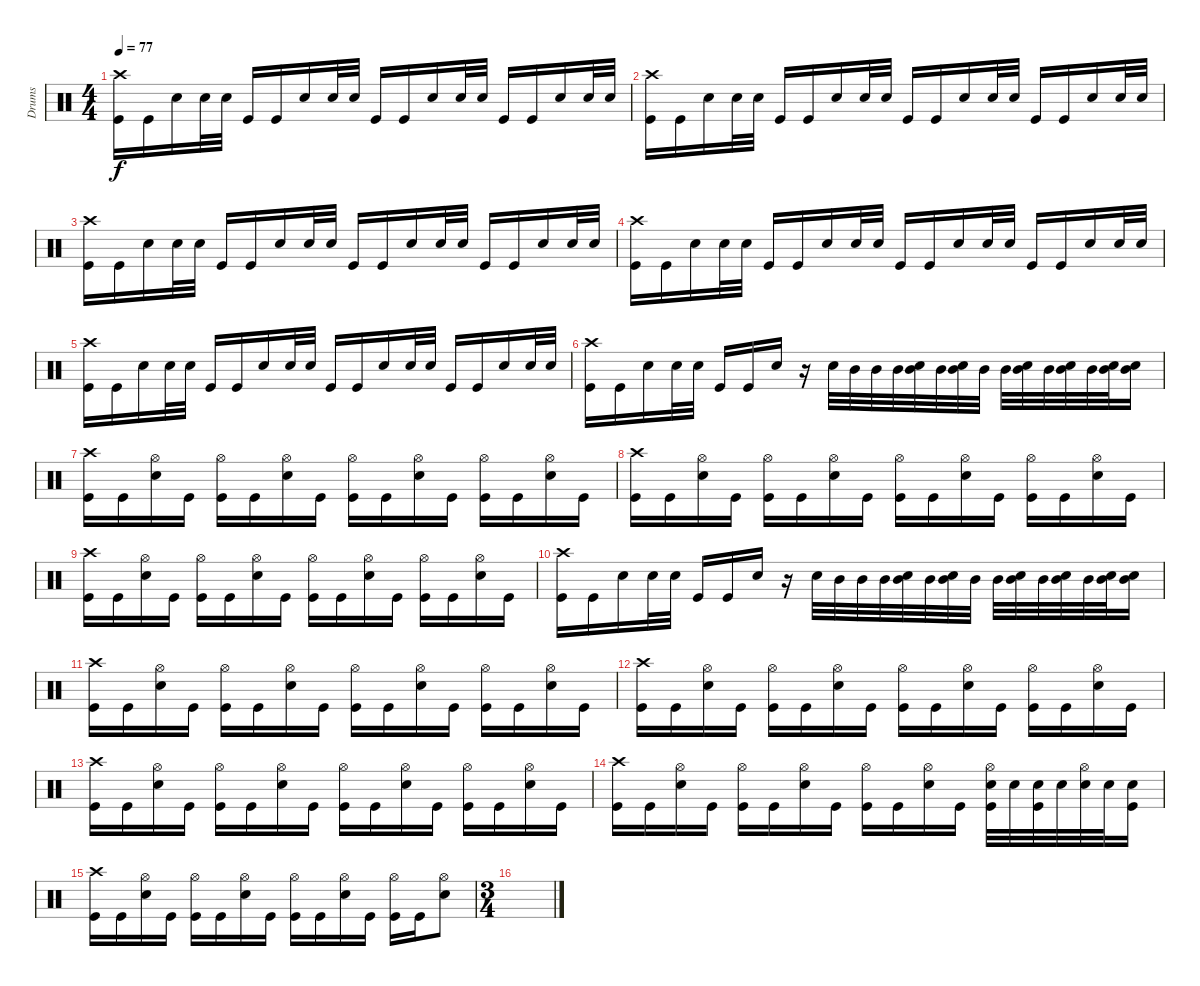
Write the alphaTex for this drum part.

\track ("Drums" "Drums") {instrument percussion}
\staff {score}
\articulation defaults
\ts (4 4)
\tempo 77
\clef neutral
\ks c
("Crash high (hit)" "Kick (hit)").16{dy f} "Kick (hit)".16 "Snare (hit) 2".16 "Snare (hit) 2".32 "Snare (hit) 2".32 "Kick (hit)".16 "Kick (hit)".16 "Snare (hit) 2".16 "Snare (hit) 2".32 "Snare (hit) 2".32 "Kick (hit)".16 "Kick (hit)".16 "Snare (hit) 2".16 "Snare (hit) 2".32 "Snare (hit) 2".32 "Kick (hit)".16 "Kick (hit)".16 "Snare (hit) 2".16 "Snare (hit) 2".32 "Snare (hit) 2".32 |
("Crash high (hit)" "Kick (hit)").16 "Kick (hit)".16 "Snare (hit) 2".16 "Snare (hit) 2".32 "Snare (hit) 2".32 "Kick (hit)".16 "Kick (hit)".16 "Snare (hit) 2".16 "Snare (hit) 2".32 "Snare (hit) 2".32 "Kick (hit)".16 "Kick (hit)".16 "Snare (hit) 2".16 "Snare (hit) 2".32 "Snare (hit) 2".32 "Kick (hit)".16 "Kick (hit)".16 "Snare (hit) 2".16 "Snare (hit) 2".32 "Snare (hit) 2".32 |
("Crash high (hit)" "Kick (hit)").16 "Kick (hit)".16 "Snare (hit) 2".16 "Snare (hit) 2".32 "Snare (hit) 2".32 "Kick (hit)".16 "Kick (hit)".16 "Snare (hit) 2".16 "Snare (hit) 2".32 "Snare (hit) 2".32 "Kick (hit)".16 "Kick (hit)".16 "Snare (hit) 2".16 "Snare (hit) 2".32 "Snare (hit) 2".32 "Kick (hit)".16 "Kick (hit)".16 "Snare (hit) 2".16 "Snare (hit) 2".32 "Snare (hit) 2".32 |
("Crash high (hit)" "Kick (hit)").16 "Kick (hit)".16 "Snare (hit) 2".16 "Snare (hit) 2".32 "Snare (hit) 2".32 "Kick (hit)".16 "Kick (hit)".16 "Snare (hit) 2".16 "Snare (hit) 2".32 "Snare (hit) 2".32 "Kick (hit)".16 "Kick (hit)".16 "Snare (hit) 2".16 "Snare (hit) 2".32 "Snare (hit) 2".32 "Kick (hit)".16 "Kick (hit)".16 "Snare (hit) 2".16 "Snare (hit) 2".32 "Snare (hit) 2".32 |
("Crash high (hit)" "Kick (hit)").16 "Kick (hit)".16 "Snare (hit) 2".16 "Snare (hit) 2".32 "Snare (hit) 2".32 "Kick (hit)".16 "Kick (hit)".16 "Snare (hit) 2".16 "Snare (hit) 2".32 "Snare (hit) 2".32 "Kick (hit)".16 "Kick (hit)".16 "Snare (hit) 2".16 "Snare (hit) 2".32 "Snare (hit) 2".32 "Kick (hit)".16 "Kick (hit)".16 "Snare (hit) 2".16 "Snare (hit) 2".32 "Snare (hit) 2".32 |
("Crash high (hit)" "Kick (hit)").16 "Kick (hit)".16 "Snare (hit) 2".16 "Snare (hit) 2".32 "Snare (hit) 2".32 "Kick (hit)".16 "Kick (hit)".16 "Snare (hit) 2".16 r.16 "Snare (hit) 2".32 "Mid Tom (hit)".32 "Mid Tom (hit)".32 "Mid Tom (hit)".32 ("Snare (hit) 2" "Mid Tom (hit)").32 "Mid Tom (hit)".32 ("Snare (hit) 2" "Mid Tom (hit)").32 "Mid Tom (hit)".32 "Mid Tom (hit)".32 ("Snare (hit) 2" "Mid Tom (hit)").32 "Mid Tom (hit)".32 ("Snare (hit) 2" "Mid Tom (hit)").32 "Mid Tom (hit)".32 ("Snare (hit) 2" "Mid Tom (hit)").32 ("Snare (hit) 2" "Mid Tom (hit)").16 |
("Crash high (hit)" "Kick (hit)").16 "Kick (hit)".16 ("Hi-Hat (open)" "Snare (hit) 2").16 "Kick (hit)".16 ("Hi-Hat (open)" "Kick (hit)").16 "Kick (hit)".16 ("Hi-Hat (open)" "Snare (hit) 2").16 "Kick (hit)".16 ("Hi-Hat (open)" "Kick (hit)").16 "Kick (hit)".16 ("Hi-Hat (open)" "Snare (hit) 2").16 "Kick (hit)".16 ("Hi-Hat (open)" "Kick (hit)").16 "Kick (hit)".16 ("Hi-Hat (open)" "Snare (hit) 2").16 "Kick (hit)".16 |
("Crash high (hit)" "Kick (hit)").16 "Kick (hit)".16 ("Hi-Hat (open)" "Snare (hit) 2").16 "Kick (hit)".16 ("Hi-Hat (open)" "Kick (hit)").16 "Kick (hit)".16 ("Hi-Hat (open)" "Snare (hit) 2").16 "Kick (hit)".16 ("Hi-Hat (open)" "Kick (hit)").16 "Kick (hit)".16 ("Hi-Hat (open)" "Snare (hit) 2").16 "Kick (hit)".16 ("Hi-Hat (open)" "Kick (hit)").16 "Kick (hit)".16 ("Hi-Hat (open)" "Snare (hit) 2").16 "Kick (hit)".16 |
("Crash high (hit)" "Kick (hit)").16 "Kick (hit)".16 ("Hi-Hat (open)" "Snare (hit) 2").16 "Kick (hit)".16 ("Hi-Hat (open)" "Kick (hit)").16 "Kick (hit)".16 ("Hi-Hat (open)" "Snare (hit) 2").16 "Kick (hit)".16 ("Hi-Hat (open)" "Kick (hit)").16 "Kick (hit)".16 ("Hi-Hat (open)" "Snare (hit) 2").16 "Kick (hit)".16 ("Hi-Hat (open)" "Kick (hit)").16 "Kick (hit)".16 ("Hi-Hat (open)" "Snare (hit) 2").16 "Kick (hit)".16 |
("Crash high (hit)" "Kick (hit)").16 "Kick (hit)".16 "Snare (hit) 2".16 "Snare (hit) 2".32 "Snare (hit) 2".32 "Kick (hit)".16 "Kick (hit)".16 "Snare (hit) 2".16 r.16 "Snare (hit) 2".32 "Mid Tom (hit)".32 "Mid Tom (hit)".32 "Mid Tom (hit)".32 ("Snare (hit) 2" "Mid Tom (hit)").32 "Mid Tom (hit)".32 ("Snare (hit) 2" "Mid Tom (hit)").32 "Mid Tom (hit)".32 "Mid Tom (hit)".32 ("Snare (hit) 2" "Mid Tom (hit)").32 "Mid Tom (hit)".32 ("Snare (hit) 2" "Mid Tom (hit)").32 "Mid Tom (hit)".32 ("Snare (hit) 2" "Mid Tom (hit)").32 ("Snare (hit) 2" "Mid Tom (hit)").16 |
("Crash high (hit)" "Kick (hit)").16 "Kick (hit)".16 ("Hi-Hat (open)" "Snare (hit) 2").16 "Kick (hit)".16 ("Hi-Hat (open)" "Kick (hit)").16 "Kick (hit)".16 ("Hi-Hat (open)" "Snare (hit) 2").16 "Kick (hit)".16 ("Hi-Hat (open)" "Kick (hit)").16 "Kick (hit)".16 ("Hi-Hat (open)" "Snare (hit) 2").16 "Kick (hit)".16 ("Hi-Hat (open)" "Kick (hit)").16 "Kick (hit)".16 ("Hi-Hat (open)" "Snare (hit) 2").16 "Kick (hit)".16 |
("Crash high (hit)" "Kick (hit)").16 "Kick (hit)".16 ("Hi-Hat (open)" "Snare (hit) 2").16 "Kick (hit)".16 ("Hi-Hat (open)" "Kick (hit)").16 "Kick (hit)".16 ("Hi-Hat (open)" "Snare (hit) 2").16 "Kick (hit)".16 ("Hi-Hat (open)" "Kick (hit)").16 "Kick (hit)".16 ("Hi-Hat (open)" "Snare (hit) 2").16 "Kick (hit)".16 ("Hi-Hat (open)" "Kick (hit)").16 "Kick (hit)".16 ("Hi-Hat (open)" "Snare (hit) 2").16 "Kick (hit)".16 |
("Crash high (hit)" "Kick (hit)").16 "Kick (hit)".16 ("Hi-Hat (open)" "Snare (hit) 2").16 "Kick (hit)".16 ("Hi-Hat (open)" "Kick (hit)").16 "Kick (hit)".16 ("Hi-Hat (open)" "Snare (hit) 2").16 "Kick (hit)".16 ("Hi-Hat (open)" "Kick (hit)").16 "Kick (hit)".16 ("Hi-Hat (open)" "Snare (hit) 2").16 "Kick (hit)".16 ("Hi-Hat (open)" "Kick (hit)").16 "Kick (hit)".16 ("Hi-Hat (open)" "Snare (hit) 2").16 "Kick (hit)".16 |
("Crash high (hit)" "Kick (hit)").16 "Kick (hit)".16 ("Hi-Hat (open)" "Snare (hit) 2").16 "Kick (hit)".16 ("Hi-Hat (open)" "Kick (hit)").16 "Kick (hit)".16 ("Hi-Hat (open)" "Snare (hit) 2").16 "Kick (hit)".16 ("Hi-Hat (open)" "Kick (hit)").16 "Kick (hit)".16 ("Hi-Hat (open)" "Snare (hit) 2").16 "Kick (hit)".16 ("Hi-Hat (open)" "Snare (hit) 2" "Kick (hit)").32 "Snare (hit) 2".32 ("Snare (hit) 2" "Kick (hit)").32 "Snare (hit) 2".32 ("Hi-Hat (open)" "Snare (hit) 2").32 "Snare (hit) 2".32 ("Snare (hit) 2" "Kick (hit)").16 |
("Crash high (hit)" "Kick (hit)").16 "Kick (hit)".16 ("Hi-Hat (open)" "Snare (hit) 2").16 "Kick (hit)".16 ("Hi-Hat (open)" "Kick (hit)").16 "Kick (hit)".16 ("Hi-Hat (open)" "Snare (hit) 2").16 "Kick (hit)".16 ("Hi-Hat (open)" "Kick (hit)").16 "Kick (hit)".16 ("Hi-Hat (open)" "Snare (hit) 2").16 "Kick (hit)".16 ("Hi-Hat (open)" "Kick (hit)").16 "Kick (hit)".16 ("Hi-Hat (open)" "Snare (hit) 2").8 |
\ts (3 4)
